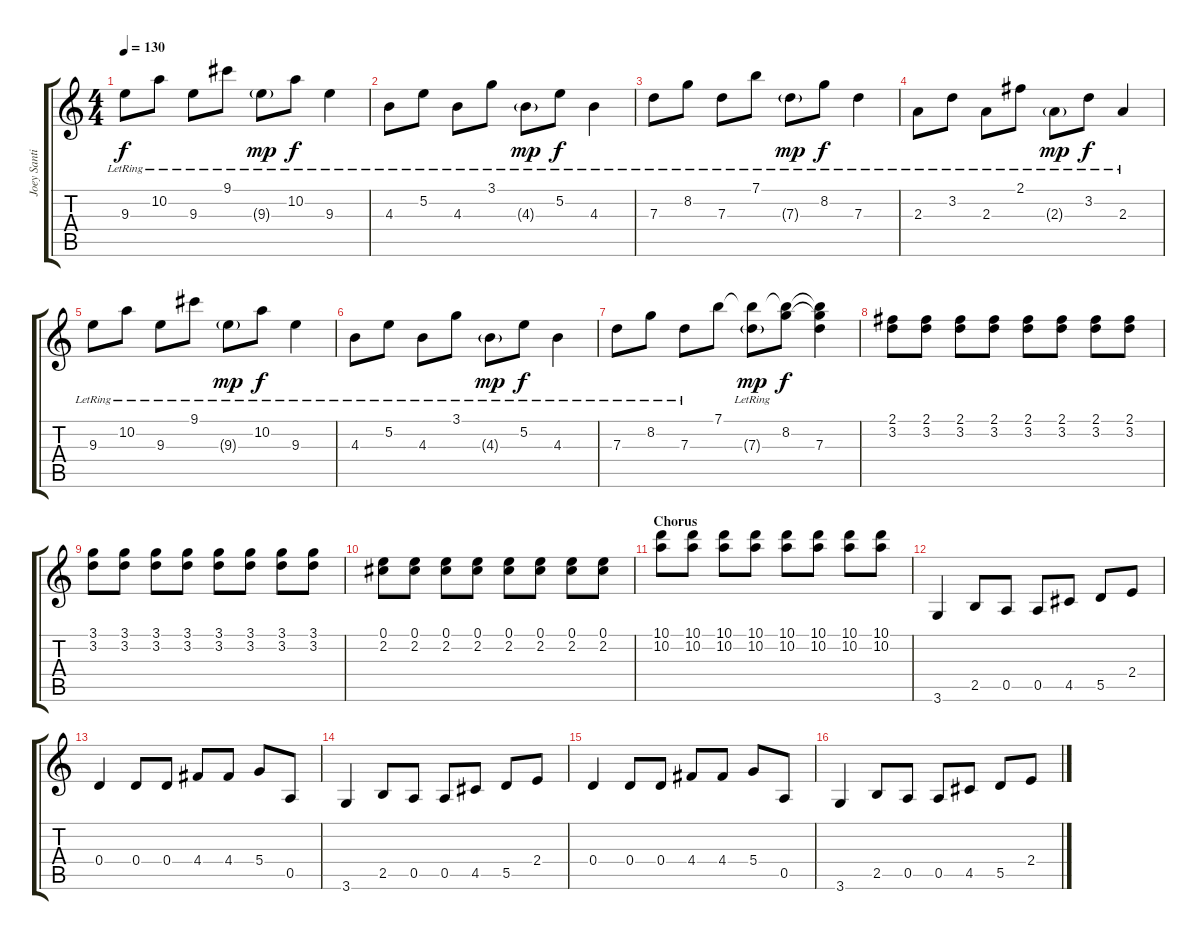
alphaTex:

\track ("Joey Santiago - Guitar 2" "Joey Santi") {instrument electricguitarclean}
\staff {score tabs}
\tuning (E4 B3 G3 D3 A2 E2) {hide}
\ts (4 4)
\tempo 130
\clef g2
\ks c
9.3{lr}.8{dy f} 10.2{lr}.8 9.3{lr}.8 9.1{lr}.8 9.3{g lr}.8{dy mp} 10.2{lr}.8{dy f} 9.3{lr}.4 |
4.3{lr}.8 5.2{lr}.8 4.3{lr}.8 3.1{lr}.8 4.3{g lr}.8{dy mp} 5.2{lr}.8{dy f} 4.3{lr}.4 |
7.3{lr}.8 8.2{lr}.8 7.3{lr}.8 7.1{lr}.8 7.3{g lr}.8{dy mp} 8.2{lr}.8{dy f} 7.3{lr}.4 |
2.3{lr}.8 3.2{lr}.8 2.3{lr}.8 2.1{lr}.8 2.3{g lr}.8{dy mp} 3.2{lr}.8{dy f} 2.3{lr}.4 |
9.3{lr}.8 10.2{lr}.8 9.3{lr}.8 9.1{lr}.8 9.3{g lr}.8{dy mp} 10.2{lr}.8{dy f} 9.3{lr}.4 |
4.3{lr}.8 5.2{lr}.8 4.3{lr}.8 3.1{lr}.8 4.3{g lr}.8{dy mp} 5.2{lr}.8{dy f} 4.3{lr}.4 |
7.3{lr}.8 8.2{lr}.8 7.3{lr}.8 7.1.8 (7.1{t} 7.3{g lr}).8{dy mp} (7.1{t} 8.2).8{dy f} (7.1{t} 8.2{t} 7.3).4 |
\section ("" "")
(2.1 3.2).8 (2.1 3.2).8 (2.1 3.2).8 (2.1 3.2).8 (2.1 3.2).8 (2.1 3.2).8 (2.1 3.2).8 (2.1 3.2).8 |
(3.1 3.2).8 (3.1 3.2).8 (3.1 3.2).8 (3.1 3.2).8 (3.1 3.2).8 (3.1 3.2).8 (3.1 3.2).8 (3.1 3.2).8 |
(0.1 2.2).8 (0.1 2.2).8 (0.1 2.2).8 (0.1 2.2).8 (0.1 2.2).8 (0.1 2.2).8 (0.1 2.2).8 (0.1 2.2).8 |
\section ("" "Chorus")
(10.1 10.2).8 (10.1 10.2).8 (10.1 10.2).8 (10.1 10.2).8 (10.1 10.2).8 (10.1 10.2).8 (10.1 10.2).8 (10.1 10.2).8 |
3.6.4 2.5.8 0.5.8 0.5.8 4.5.8 5.5.8 2.4.8 |
0.4.4 0.4.8 0.4.8 4.4.8 4.4.8 5.4.8 0.5.8 |
3.6.4 2.5.8 0.5.8 0.5.8 4.5.8 5.5.8 2.4.8 |
0.4.4 0.4.8 0.4.8 4.4.8 4.4.8 5.4.8 0.5.8 |
3.6.4 2.5.8 0.5.8 0.5.8 4.5.8 5.5.8 2.4.8
